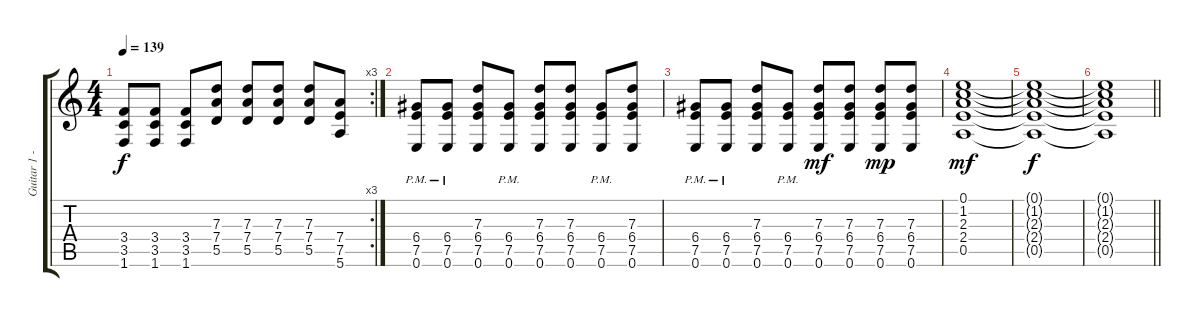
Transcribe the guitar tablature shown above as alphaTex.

\track ("Guitar 1 - Overdriven" "Guitar 1 -") {instrument overdrivenguitar}
\staff {score tabs}
\tuning (E4 B3 G3 D3 A2 E2) {hide}
\rc 3
\ts (4 4)
\tempo 139
\clef g2
\ks c
(3.4 3.5 1.6).8{dy f} (3.4 3.5 1.6).8 (3.4 3.5 1.6).8 (7.3 7.4 5.5).8 (7.3 7.4 5.5).8 (7.3 7.4 5.5).8 (7.3 7.4 5.5).8 (7.4 7.5 5.6).8 |
(6.4{pm} 7.5{pm} 0.6{pm}).8 (6.4{pm} 7.5{pm} 0.6{pm}).8 (7.3 6.4 7.5 0.6).8 (6.4{pm} 7.5{pm} 0.6{pm}).8 (7.3 6.4 7.5 0.6).8 (7.3 6.4 7.5 0.6).8 (6.4{pm} 7.5{pm} 0.6{pm}).8 (7.3 6.4 7.5 0.6).8 |
(6.4{pm} 7.5{pm} 0.6{pm}).8 (6.4{pm} 7.5{pm} 0.6{pm}).8 (7.3 6.4 7.5 0.6).8 (6.4{pm} 7.5{pm} 0.6{pm}).8 (7.3 6.4 7.5 0.6).8{dy mf} (7.3 6.4 7.5 0.6).8 (7.3 6.4 7.5 0.6).8{dy mp} (7.3 6.4 7.5 0.6).8 |
(0.1 1.2 2.3 2.4 0.5).1{dy mf} |
(0.1{t} 1.2{t} 2.3{t} 2.4{t} 0.5{t}).1{dy f} |
\barLineRight lightlight
(0.1{t} 1.2{t} 2.3{t} 2.4{t} 0.5{t}).1
